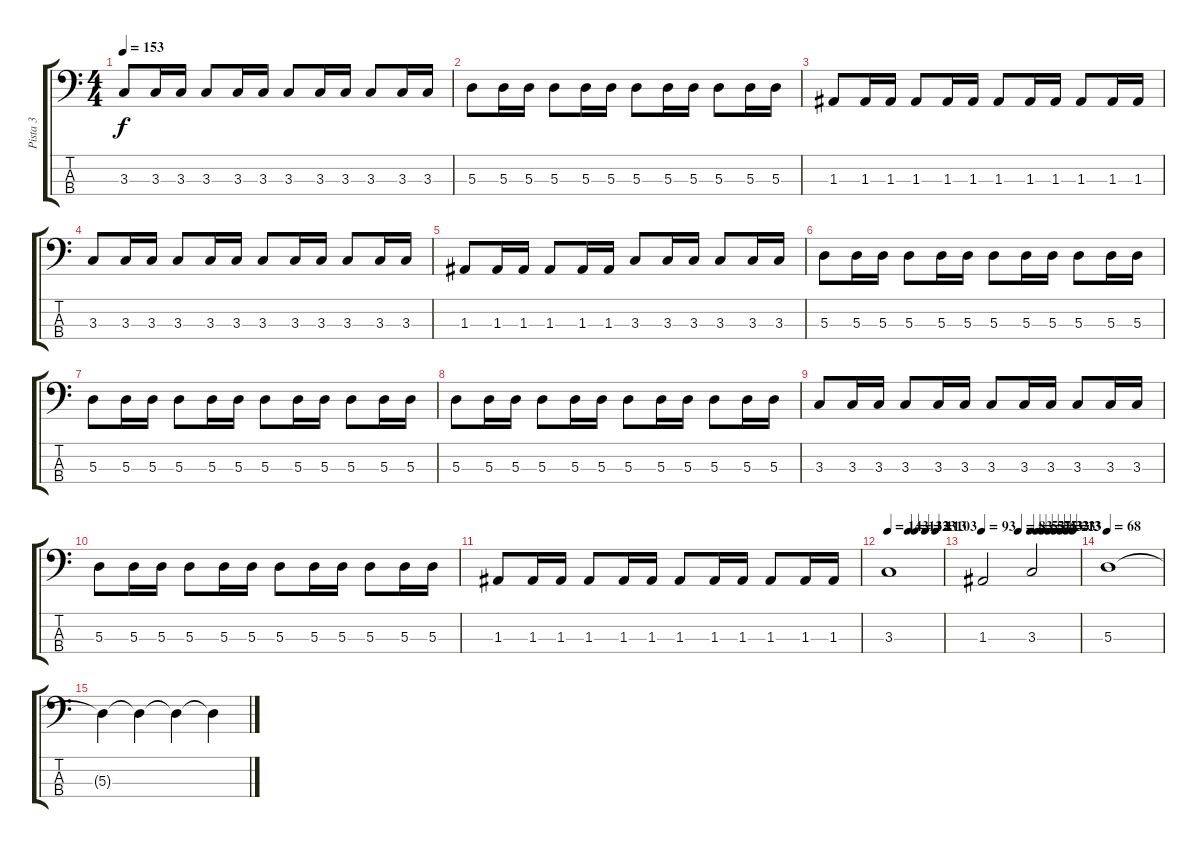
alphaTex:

\track ("Pista 3" "Pista 3") {instrument electricbasspick}
\staff {score tabs}
\tuning (G2 D2 A1 E1) {hide}
\ts (4 4)
\tempo 153
\clef f4
\ks c
3.3.8{dy f} 3.3.16 3.3.16 3.3.8 3.3.16 3.3.16 3.3.8 3.3.16 3.3.16 3.3.8 3.3.16 3.3.16 |
5.3.8 5.3.16 5.3.16 5.3.8 5.3.16 5.3.16 5.3.8 5.3.16 5.3.16 5.3.8 5.3.16 5.3.16 |
1.3.8 1.3.16 1.3.16 1.3.8 1.3.16 1.3.16 1.3.8 1.3.16 1.3.16 1.3.8 1.3.16 1.3.16 |
3.3.8 3.3.16 3.3.16 3.3.8 3.3.16 3.3.16 3.3.8 3.3.16 3.3.16 3.3.8 3.3.16 3.3.16 |
1.3.8 1.3.16 1.3.16 1.3.8 1.3.16 1.3.16 3.3.8 3.3.16 3.3.16 3.3.8 3.3.16 3.3.16 |
5.3.8 5.3.16 5.3.16 5.3.8 5.3.16 5.3.16 5.3.8 5.3.16 5.3.16 5.3.8 5.3.16 5.3.16 |
5.3.8 5.3.16 5.3.16 5.3.8 5.3.16 5.3.16 5.3.8 5.3.16 5.3.16 5.3.8 5.3.16 5.3.16 |
5.3.8 5.3.16 5.3.16 5.3.8 5.3.16 5.3.16 5.3.8 5.3.16 5.3.16 5.3.8 5.3.16 5.3.16 |
3.3.8 3.3.16 3.3.16 3.3.8 3.3.16 3.3.16 3.3.8 3.3.16 3.3.16 3.3.8 3.3.16 3.3.16 |
5.3.8 5.3.16 5.3.16 5.3.8 5.3.16 5.3.16 5.3.8 5.3.16 5.3.16 5.3.8 5.3.16 5.3.16 |
1.3.8 1.3.16 1.3.16 1.3.8 1.3.16 1.3.16 1.3.8 1.3.16 1.3.16 1.3.8 1.3.16 1.3.16 |
\tempo 143
\tempo (133 0.375)
\tempo (123 0.5)
\tempo (113 0.6875)
\tempo (103 0.875)
3.3.1 |
\tempo 93
\tempo (83 0.375)
\tempo (53 0.5)
\tempo (57 0.5625)
\tempo (45 0.625)
\tempo (43 0.6875)
\tempo (33 0.75)
\tempo (23 0.8125)
\tempo (13 0.875)
\tempo (3 0.9375)
1.3.2 3.3.2 |
\tempo 68
5.3.1 |
5.3{t}.4 5.3{t}.4 5.3{t}.4 5.3{t}.4
